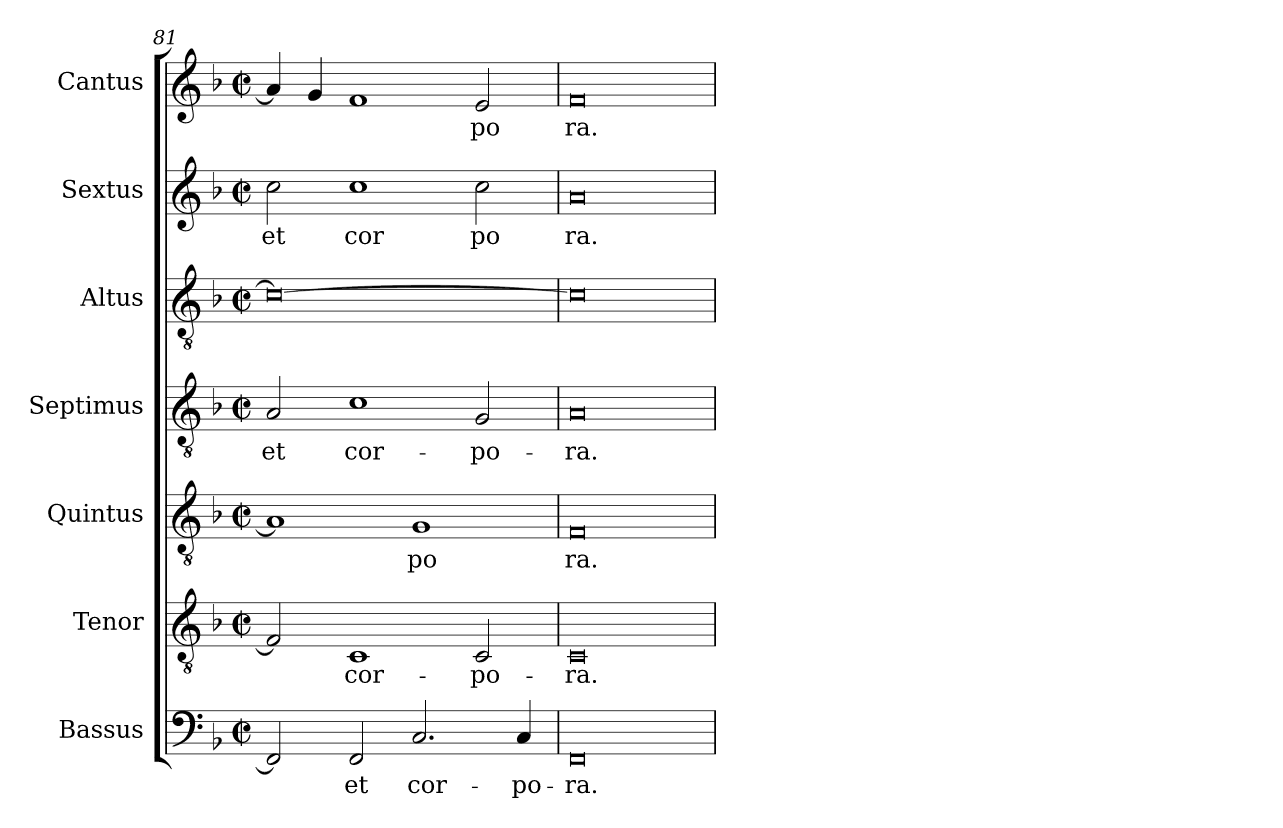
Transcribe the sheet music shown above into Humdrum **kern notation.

**kern	**text	**kern	**text	**kern	**text	**kern	**text	**kern	**kern	**text	**kern	**text
*part7	*part7	*part6	*part6	*part5	*part5	*part4	*part4	*part3	*part2	*part2	*part1	*part1
*staff7	*staff7	*staff6	*staff6	*staff5	*staff5	*staff4	*staff4	*staff3	*staff2	*staff2	*staff1	*staff1
*I"Bassus	*	*I"Tenor	*	*I"Quintus	*	*I"Septimus	*	*I"Altus	*I"Sextus	*	*I"Cantus	*
*clefF4	*	*clefGv2	*	*clefGv2	*	*clefGv2	*	*clefGv2	*clefG2	*	*clefG2	*
*k[b-]	*	*k[b-]	*	*k[b-]	*	*k[b-]	*	*k[b-]	*k[b-]	*	*k[b-]	*
*F:	*	*F:	*	*F:	*	*F:	*	*F:	*F:	*	*F:	*
*M2/2	*	*M2/2	*	*M2/2	*	*M2/2	*	*M2/2	*M2/2	*	*M2/2	*
*met(c|)	*	*met(c|)	*	*met(c|)	*	*met(c|)	*	*met(c|)	*met(c|)	*	*met(c|)	*
=81	=81	=81	=81	=81	=81	=81	=81	=81	=81	=81	=81	=81
!	!	!	!	!	!	!	!LO:LY:b:cj	!	!	!LO:LY:b:cj	!	!
2FF/]	.	2F/]	.	1A]	.	2A/	et	0c_>	2cc\	et	4a/]	.
.	.	.	.	.	.	.	.	.	.	.	4g/	.
!	!LO:LY:b:cj	!	!LO:LY:b:cj	!	!	!	!LO:LY:b:cj	!	!	!LO:LY:b:cj	!	!
2FF/	et	1C	cor-	.	.	1c	cor-	.	1cc	cor	1f	.
!	!LO:LY:b:cj	!	!	!	!LO:LY:b:cj	!	!	!	!	!	!	!
2.C/	cor-	.	.	1G	po	.	.	.	.	.	.	.
!	!	!	!LO:LY:b:cj	!	!	!	!LO:LY:b:cj	!	!	!LO:LY:b:cj	!	!LO:LY:b:cj
.	.	2C/	-po-	.	.	2G/	-po-	.	2cc\	po	2e/	po
!	!LO:LY:b:cj	!	!	!	!	!	!	!	!	!	!	!
4C/	-po-	.	.	.	.	.	.	.	.	.	.	.
=82	=82	=82	=82	=82	=82	=82	=82	=82	=82	=82	=82	=82
!	!LO:LY:b:cj	!	!LO:LY:b:cj	!	!LO:LY:b:cj	!	!LO:LY:b:cj	!	!	!LO:LY:b:cj	!	!LO:LY:b:cj
0FF	-ra.	0C	-ra.	0F	ra.	0A	-ra.	0c]	0a	ra.	0f	ra.
=	=!	=	=!	=	=!	=	=!	=	=	=!	=!	=!
*-	*-	*-	*-	*-	*-	*-	*-	*-	*-	*-	*-	*-
